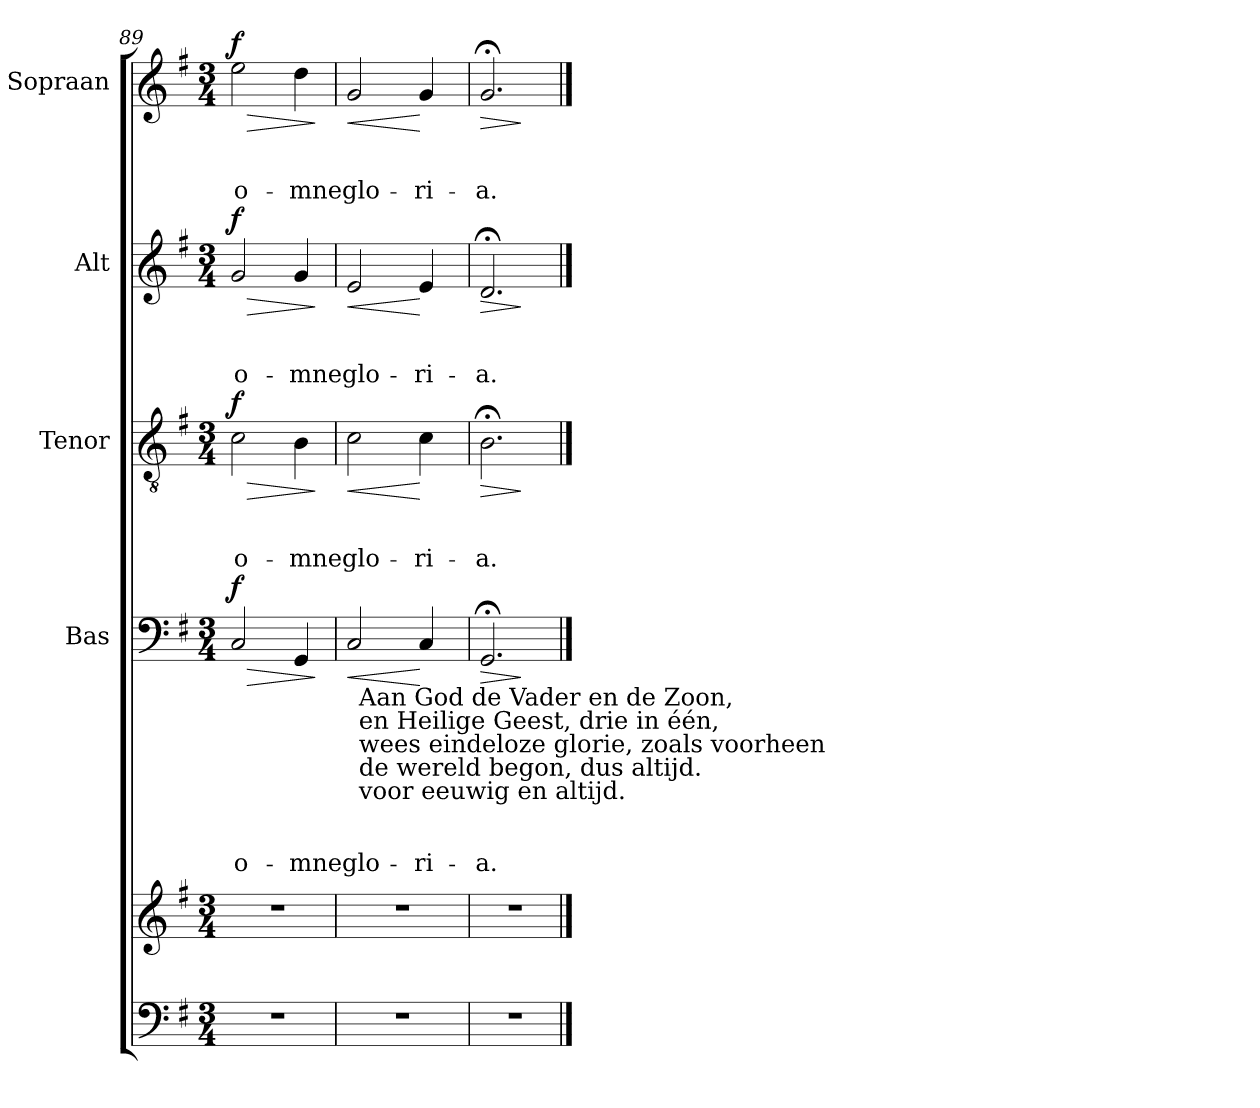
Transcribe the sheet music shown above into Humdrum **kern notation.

**kern	**kern	**kern	**text	**text	**text	**dynam	**kern	**text	**text	**text	**dynam	**kern	**text	**text	**text	**dynam	**kern	**text	**text	**text	**dynam
*part5	*part5	*part4	*part4	*part4	*part4	*part4	*part3	*part3	*part3	*part3	*part3	*part2	*part2	*part2	*part2	*part2	*part1	*part1	*part1	*part1	*part1
*staff6	*staff5	*staff4	*staff4	*staff4	*staff4	*staff4	*staff3	*staff3	*staff3	*staff3	*staff3	*staff2	*staff2	*staff2	*staff2	*staff2	*staff1	*staff1	*staff1	*staff1	*staff1
*	*	*I"Bas	*	*	*	*	*I"Tenor	*	*	*	*	*I"Alt	*	*	*	*	*I"Sopraan	*	*	*	*
*clefF4	*clefG2	*clefF4	*	*	*	*	*clefGv2	*	*	*	*	*clefG2	*	*	*	*	*clefG2	*	*	*	*
*k[f#]	*k[f#]	*k[f#]	*	*	*	*	*k[f#]	*	*	*	*	*k[f#]	*	*	*	*	*k[f#]	*	*	*	*
*G:	*G:	*G:	*	*	*	*	*G:	*	*	*	*	*G:	*	*	*	*	*G:	*	*	*	*
*M3/4	*M3/4	*M3/4	*	*	*	*	*M3/4	*	*	*	*	*M3/4	*	*	*	*	*M3/4	*	*	*	*
=89	=89	=89	=89	=89	=89	=89	=89	=89	=89	=89	=89	=89	=89	=89	=89	=89	=89	=89	=89	=89	=89
!	!	!	!	!	!LO:LY:b	!LO:HP:b	!	!	!	!LO:LY:b	!LO:HP:b	!	!	!	!LO:LY:b	!LO:HP:b	!	!	!	!LO:LY:b	!LO:HP:b
!	!	!	!	!	!	!LO:DY:n=1:a	!	!	!	!	!LO:DY:n=1:a	!	!	!	!	!LO:DY:n=1:a	!	!	!	!	!LO:DY:n=1:a
2.r	2.r	2C/	.	.	o-	> f	2c\	.	.	o-	> f	2g/	.	.	o-	> f	2ee\	.	.	o-	> f
!	!	!	!	!	!LO:LY:b	!	!	!	!	!LO:LY:b	!	!	!	!	!LO:LY:b	!	!	!	!	!LO:LY:b	!
.	.	4GG/	.	.	-mne	.	4B\	.	.	-mne	.	4g/	.	.	-mne	.	4dd\	.	.	-mne	.
.	.	.	.	.	.	]	.	.	.	.	]	.	.	.	.	]	.	.	.	.	]
=90	=90	=90	=90	=90	=90	=90	=90	=90	=90	=90	=90	=90	=90	=90	=90	=90	=90	=90	=90	=90	=90
!	!	!	!	!	!LO:LY:b	!LO:HP:b	!	!	!	!LO:LY:b	!LO:HP:b	!	!	!	!LO:LY:b	!LO:HP:b	!	!	!	!LO:LY:b	!LO:HP:b
*	*	*^	*	*	*	*	*	*	*	*	*	*	*	*	*	*	*	*	*	*	*
2.r	2.r	2C/	32ryy	.	.	glo-	<	2c\	.	.	glo-	<	2e/	.	.	glo-	<	2g/	.	.	glo-	<
!	!	!	!LO:TX:b:t=Aan God de Vader en de Zoon,\nen Heilige Geest, drie in één,\nwees eindeloze glorie, zoals voorheen\nde wereld begon, dus altijd.\nvoor eeuwig en altijd.	!	!	!	!	!	!	!	!	!	!	!	!	!	!	!	!	!	!	!
.	.	.	2ryy	.	.	.	.	.	.	.	.	.	.	.	.	.	.	.	.	.	.	.
!	!	!	!	!	!	!LO:LY:b	!	!	!	!	!LO:LY:b	!	!	!	!	!LO:LY:b	!	!	!	!	!LO:LY:b	!
.	.	4C/	.	.	.	-ri-	[	4c\	.	.	-ri-	[	4e/	.	.	-ri-	[	4g/	.	.	-ri-	[
.	.	.	8..ryy	.	.	.	.	.	.	.	.	.	.	.	.	.	.	.	.	.	.	.
=91	=91	=91	=91	=91	=91	=91	=91	=91	=91	=91	=91	=91	=91	=91	=91	=91	=91	=91	=91	=91	=91	=91
!	!	!	!	!	!	!LO:LY:b	!LO:HP:b	!	!	!	!LO:LY:b	!LO:HP:b	!	!	!	!LO:LY:b	!LO:HP:b	!	!	!	!LO:LY:b	!LO:HP:b
*	*	*v	*v	*	*	*	*	*	*	*	*	*	*	*	*	*	*	*	*	*	*	*
2.r	2.r	2.GG;</	.	.	-a.	>	2.B;<\	.	.	-a.	>	2.d;</	.	.	-a.	>	2.g;</	.	.	-a.	>
.	.	.	.	.	.	]	.	.	.	.	]	.	.	.	.	]	.	.	.	.	]
==	==	==	==	==	==	==	==	==	==	==	==	==	==	==	==	==	==	==	==	==	==
*-	*-	*-	*-	*-	*-	*-	*-	*-	*-	*-	*-	*-	*-	*-	*-	*-	*-	*-	*-	*-	*-
